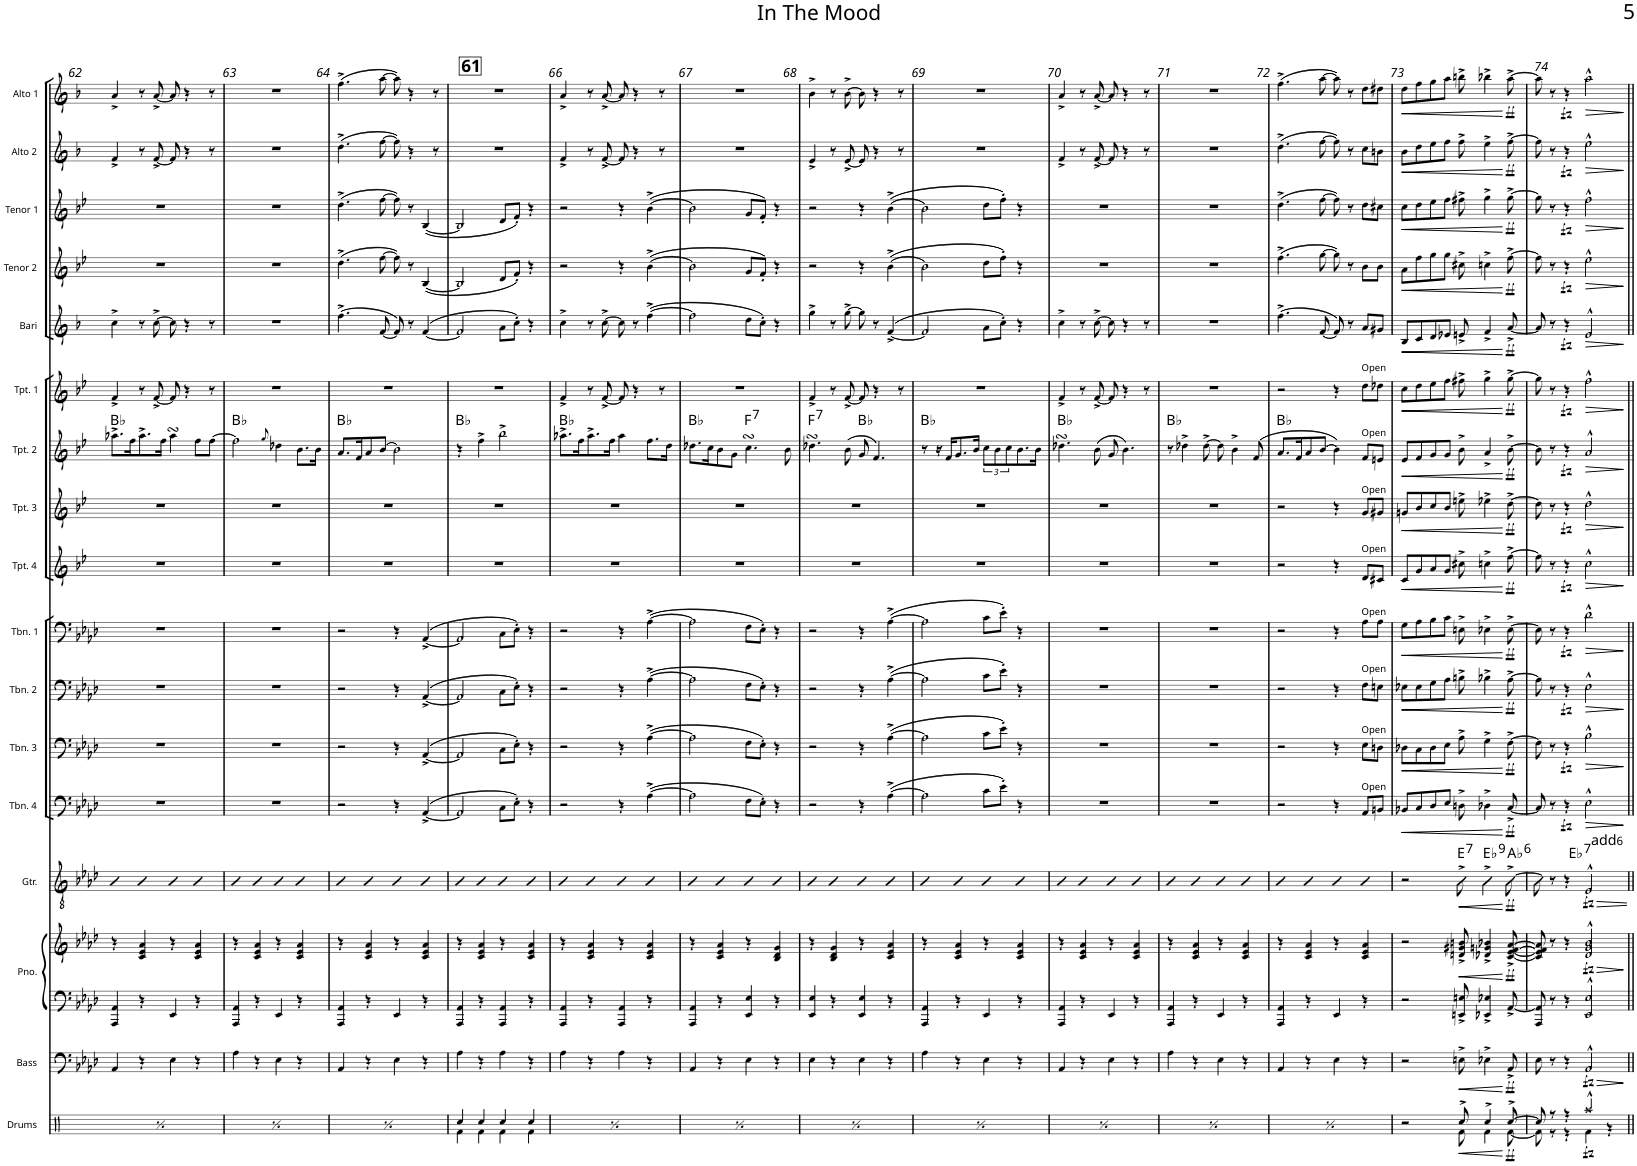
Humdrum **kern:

**kern	**dynam	**kern	**dynam	**kern	**kern	**dynam	**kern	**dynam	**harte	**kern	**dynam	**kern	**dynam	**kern	**dynam	**kern	**dynam	**kern	**dynam	**kern	**dynam	**kern	**dynam	**harte	**kern	**dynam	**kern	**dynam	**kern	**dynam	**kern	**dynam	**kern	**dynam	**kern	**dynam
*part17	*part17	*part16	*part16	*part15	*part15	*part15	*part14	*part14	*part14	*part13	*part13	*part12	*part12	*part11	*part11	*part10	*part10	*part9	*part9	*part8	*part8	*part7	*part7	*part7	*part6	*part6	*part5	*part5	*part4	*part4	*part3	*part3	*part2	*part2	*part1	*part1
*staff18	*staff18	*staff17	*staff17	*staff16	*staff15	*staff15/16	*staff14	*staff14	*	*staff13	*staff13	*staff12	*staff12	*staff11	*staff11	*staff10	*staff10	*staff9	*staff9	*staff8	*staff8	*staff7	*staff7	*	*staff6	*staff6	*staff5	*staff5	*staff4	*staff4	*staff3	*staff3	*staff2	*staff2	*staff1	*staff1
*I"Drums	*	*I"Bass	*	*I"Piano	*	*	*I"Guitar	*	*	*I"Trombone 4	*	*I"Trombone 3	*	*I"Trombone 2	*	*I"Trombone 1	*	*I"Trumpet 4	*	*I"Trumpet 3	*	*I"Trumpet 2	*	*	*I"Trumpet 1	*	*I"Bari Sax	*	*I"Tenor Sax 2	*	*I"Tenor Sax 1	*	*I"Alto Sax 2	*	*I"Alto Sax 1	*
*I'Drums	*	*I'Bass	*	*I'Pno.	*	*	*I'Gtr.	*	*	*I'Tbn. 4	*	*I'Tbn. 3	*	*I'Tbn. 2	*	*I'Tbn. 1	*	*I'Tpt. 4	*	*I'Tpt. 3	*	*I'Tpt. 2	*	*	*I'Tpt. 1	*	*I'Bari	*	*I'Tenor 2	*	*I'Tenor 1	*	*I'Alto 2	*	*I'Alto 1	*
!!LO:PB:g=z
*clefX	*	*clefF4	*	*clefF4	*clefG2	*	*clefGv2	*	*	*clefF4	*	*clefF4	*	*clefF4	*	*clefF4	*	*clefG2	*	*clefG2	*	*clefG2	*	*	*clefG2	*	*clefG2	*	*clefG2	*	*clefG2	*	*clefG2	*	*clefG2	*
*	*	*Trd7c12	*	*	*	*	*	*	*	*	*	*	*	*	*	*	*	*Trd1c2	*	*Trd1c2	*	*Trd1c2	*	*	*Trd1c2	*	*Trd12c21	*	*Trd8c14	*	*Trd8c14	*	*Trd5c9	*	*Trd5c9	*
*k[]	*	*k[b-e-a-d-]	*	*k[b-e-a-d-]	*k[b-e-a-d-]	*	*k[b-e-a-d-]	*	*	*k[b-e-a-d-]	*	*k[b-e-a-d-]	*	*k[b-e-a-d-]	*	*k[b-e-a-d-]	*	*k[b-e-]	*	*k[b-e-]	*	*k[b-e-]	*	*	*k[b-e-]	*	*k[b-]	*	*k[b-e-]	*	*k[b-e-]	*	*k[b-]	*	*k[b-]	*
*M2/2	*	*M2/2	*	*M2/2	*M2/2	*	*M2/2	*	*	*M2/2	*	*M2/2	*	*M2/2	*	*M2/2	*	*M2/2	*	*M2/2	*	*M2/2	*	*	*M2/2	*	*M2/2	*	*M2/2	*	*M2/2	*	*M2/2	*	*M2/2	*
*met(c|)	*	*met(c|)	*	*met(c|)	*met(c|)	*	*met(c|)	*	*	*met(c|)	*	*met(c|)	*	*met(c|)	*	*met(c|)	*	*met(c|)	*	*met(c|)	*	*met(c|)	*	*	*met(c|)	*	*met(c|)	*	*met(c|)	*	*met(c|)	*	*met(c|)	*	*met(c|)	*
=62	=62	=62	=62	=62	=62	=62	=62	=62	=62	=62	=62	=62	=62	=62	=62	=62	=62	=62	=62	=62	=62	=62	=62	=62	=62	=62	=62	=62	=62	=62	=62	=62	=62	=62	=62	=62
*^	*	*	*	*	*	*	*	*	*	*	*	*	*	*	*	*	*	*	*	*	*	*	*	*	*	*	*	*	*	*	*	*	*	*	*	*
!	!	!LO:DY:b	!	!	!	!	!	!	!	!	!	!	!	!	!	!	!	!	!	!	!	!	!	!	!	!	!	!	!	!	!	!	!	!	!	!	!
4Rcc/	4Rf\	mf	4AA-/	.	4AAA-/ 4AA-/	4r	.	4B-	.	.	1r	.	1r	.	1r	.	1r	.	1r	.	1r	.	8.aa-X^\L	.	Bb:maj	4f^/	.	4cc^\	.	1r	.	1r	.	4f^/	.	4a^/	.
.	.	.	.	.	.	.	.	.	.	.	.	.	.	.	.	.	.	.	.	.	.	.	16ff\K	.	.	.	.	.	.	.	.	.	.	.	.	.	.
4Rcc/	4Rf\	.	4r	.	4r	4c/ 4e-/ 4a-/	.	4B-	.	.	.	.	.	.	.	.	.	.	.	.	.	.	8.aa-^\	.	.	8r	.	8r	.	.	.	.	.	8r	.	8r	.
.	.	.	.	.	.	.	.	.	.	.	.	.	.	.	.	.	.	.	.	.	.	.	.	.	.	[8f^/	.	[8cc^\	.	.	.	.	.	[8f^/	.	[8a^/	.
.	.	.	.	.	.	.	.	.	.	.	.	.	.	.	.	.	.	.	.	.	.	.	16ff\Jk	.	.	.	.	.	.	.	.	.	.	.	.	.	.
4Rcc/	4Rf\	.	4E-\	.	4EE-/	4r	.	4B-	.	.	.	.	.	.	.	.	.	.	.	.	.	.	4aa-sSSs\	.	.	8f/]	.	8cc\]	.	.	.	.	.	8f/]	.	8a/]	.
.	.	.	.	.	.	.	.	.	.	.	.	.	.	.	.	.	.	.	.	.	.	.	.	.	.	4r	.	4r	.	.	.	.	.	4r	.	4r	.
4Rcc/	4Rf\	.	4r	.	4r	4c/ 4e-/ 4a-/	.	4B-	.	.	.	.	.	.	.	.	.	.	.	.	.	.	8ff\L	.	.	.	.	.	.	.	.	.	.	.	.	.	.
.	.	.	.	.	.	.	.	.	.	.	.	.	.	.	.	.	.	.	.	.	.	.	[8ff\J	.	.	8r	.	8r	.	.	.	.	.	8r	.	8r	.
=63	=63	=63	=63	=63	=63	=63	=63	=63	=63	=63	=63	=63	=63	=63	=63	=63	=63	=63	=63	=63	=63	=63	=63	=63	=63	=63	=63	=63	=63	=63	=63	=63	=63	=63	=63	=63	=63
!	!	!LO:DY:b	!	!	!	!	!	!	!	!	!	!	!	!	!	!	!	!	!	!	!	!	!	!	!	!	!	!	!	!	!	!	!	!	!	!	!
4Rcc/	4Rf\	mf	4A-\	.	4AAA-/ 4AA-/	4r	.	4B-	.	.	1r	.	1r	.	1r	.	1r	.	1r	.	1r	.	2ff\]	.	Bb:maj	1r	.	1r	.	1r	.	1r	.	1r	.	1r	.
4Rcc/	4Rf\	.	4r	.	4r	4c/ 4e-/ 4a-/	.	4B-	.	.	.	.	.	.	.	.	.	.	.	.	.	.	.	.	.	.	.	.	.	.	.	.	.	.	.	.	.
.	.	.	.	.	.	.	.	.	.	.	.	.	.	.	.	.	.	.	.	.	.	.	8qgg/	.	.	.	.	.	.	.	.	.	.	.	.	.	.
4Rcc/	4Rf\	.	4E-\	.	4EE-/	4r	.	4B-	.	.	.	.	.	.	.	.	.	.	.	.	.	.	4dd-X\	.	.	.	.	.	.	.	.	.	.	.	.	.	.
4Rcc/	4Rf\	.	4r	.	4r	4c/ 4e-/ 4a-/	.	4B-	.	.	.	.	.	.	.	.	.	.	.	.	.	.	8.b-\L	.	.	.	.	.	.	.	.	.	.	.	.	.	.
.	.	.	.	.	.	.	.	.	.	.	.	.	.	.	.	.	.	.	.	.	.	.	16b-\Jk	.	.	.	.	.	.	.	.	.	.	.	.	.	.
=64	=64	=64	=64	=64	=64	=64	=64	=64	=64	=64	=64	=64	=64	=64	=64	=64	=64	=64	=64	=64	=64	=64	=64	=64	=64	=64	=64	=64	=64	=64	=64	=64	=64	=64	=64	=64	=64
!	!	!LO:DY:b	!	!	!	!	!	!	!	!	!	!	!	!	!	!	!	!	!	!	!	!	!	!	!	!	!	!	!	!	!	!	!	!	!	!	!
4Rcc/	4Rf\	mf	4AA-/	.	4AAA-/ 4AA-/	4r	.	4B-	.	.	2r	.	2r	.	2r	.	2r	.	1r	.	1r	.	8.a/L	.	Bb:maj	1r	.	(4.ff^\	.	(4.dd^\	.	(4.dd^\	.	(4.dd^\	.	(4.ff^\	.
.	.	.	.	.	.	.	.	.	.	.	.	.	.	.	.	.	.	.	.	.	.	.	16f/K	.	.	.	.	.	.	.	.	.	.	.	.	.	.
4Rcc/	4Rf\	.	4r	.	4r	4c/ 4e-/ 4a-/	.	4B-	.	.	.	.	.	.	.	.	.	.	.	.	.	.	8a/	.	.	.	.	.	.	.	.	.	.	.	.	.	.
.	.	.	.	.	.	.	.	.	.	.	.	.	.	.	.	.	.	.	.	.	.	.	[8b-/J	.	.	.	.	[8f/	.	[8ff\	.	[8ff\	.	[8ff\	.	[8aa\	.
4Rcc/	4Rf\	.	4E-\	.	4EE-/	4r	.	4B-	.	.	4r	.	4r	.	4r	.	4r	.	.	.	.	.	2b-\]	.	.	.	.	8f/])	.	8ff\])	.	8ff\])	.	8ff\])	.	8aa\])	.
.	.	.	.	.	.	.	.	.	.	.	.	.	.	.	.	.	.	.	.	.	.	.	.	.	.	.	.	8r	.	8r	.	8r	.	4r	.	4r	.
4Rcc/	4Rf\	.	4r	.	4r	4c/ 4e-/ 4a-/	.	4B-	.	.	([4AA-^/	.	([4AA-^/	.	([4AA-^/	.	([4AA-^/	.	.	.	.	.	.	.	.	.	.	([4f/	.	([4B-/	.	([4B-/	.	.	.	.	.
.	.	.	.	.	.	.	.	.	.	.	.	.	.	.	.	.	.	.	.	.	.	.	.	.	.	.	.	.	.	.	.	.	.	8r	.	8r	.
!!LO:REH:place=s1:a:B:rj:fs=18:t=61
=65	=65	=65	=65	=65	=65	=65	=65	=65	=65	=65	=65	=65	=65	=65	=65	=65	=65	=65	=65	=65	=65	=65	=65	=65	=65	=65	=65	=65	=65	=65	=65	=65	=65	=65	=65	=65	=65
4Rcc/	4Rf\	.	4A-\	.	4AAA-/ 4AA-/	4r	.	4B-	.	.	2AA-/]	.	2AA-/]	.	2AA-/]	.	2AA-/]	.	1r	.	1r	.	4r	.	Bb:maj	1r	.	2f/]	.	2B-/]	.	2B-/]	.	1r	.	1r	.
4Rcc/	4Rf\	.	4r	.	4r	4c/ 4e-/ 4a-/	.	4B-	.	.	.	.	.	.	.	.	.	.	.	.	.	.	4ff^\	.	.	.	.	.	.	.	.	.	.	.	.	.	.
4Rcc/	4Rf\	.	4A-\	.	4AAA-/ 4AA-/	4r	.	4B-	.	.	8C\L	.	8C\L	.	8C\L	.	8C\L	.	.	.	.	.	2bb-^\	.	.	.	.	8a\L	.	8d/L	.	8d/L	.	.	.	.	.
.	.	.	.	.	.	.	.	.	.	.	8E-'\J)	.	8E-'\J)	.	8E-'\J)	.	8E-'\J)	.	.	.	.	.	.	.	.	.	.	8cc'\J)	.	8f'/J)	.	8f'/J)	.	.	.	.	.
4Rcc/	4Rf\	.	4r	.	4r	4c/ 4e-/ 4a-/	.	4B-	.	.	4r	.	4r	.	4r	.	4r	.	.	.	.	.	.	.	.	.	.	4r	.	4r	.	4r	.	.	.	.	.
=66	=66	=66	=66	=66	=66	=66	=66	=66	=66	=66	=66	=66	=66	=66	=66	=66	=66	=66	=66	=66	=66	=66	=66	=66	=66	=66	=66	=66	=66	=66	=66	=66	=66	=66	=66	=66	=66
4Rcc/	4Rf\	.	4A-\	.	4AAA-/ 4AA-/	4r	.	4B-	.	.	2r	.	2r	.	2r	.	2r	.	1r	.	1r	.	8.aa-X^\L	.	Bb:maj	4f^/	.	4cc^\	.	2r	.	2r	.	4f^/	.	4a^/	.
.	.	.	.	.	.	.	.	.	.	.	.	.	.	.	.	.	.	.	.	.	.	.	16ff\K	.	.	.	.	.	.	.	.	.	.	.	.	.	.
4Rcc/	4Rf\	.	4r	.	4r	4c/ 4e-/ 4a-/	.	4B-	.	.	.	.	.	.	.	.	.	.	.	.	.	.	8.aa-^\	.	.	8r	.	8r	.	.	.	.	.	8r	.	8r	.
.	.	.	.	.	.	.	.	.	.	.	.	.	.	.	.	.	.	.	.	.	.	.	.	.	.	[8f^/	.	[8cc^\	.	.	.	.	.	[8f^/	.	[8a^/	.
.	.	.	.	.	.	.	.	.	.	.	.	.	.	.	.	.	.	.	.	.	.	.	16ff\Jk	.	.	.	.	.	.	.	.	.	.	.	.	.	.
4Rcc/	4Rf\	.	4A-\	.	4AAA-/ 4AA-/	4r	.	4B-	.	.	4r	.	4r	.	4r	.	4r	.	.	.	.	.	4aa-\	.	.	8f/]	.	8cc\]	.	4r	.	4r	.	8f/]	.	8a/]	.
.	.	.	.	.	.	.	.	.	.	.	.	.	.	.	.	.	.	.	.	.	.	.	.	.	.	4r	.	8r	.	.	.	.	.	4r	.	4r	.
4Rcc/	4Rf\	.	4r	.	4r	4c/ 4e-/ 4a-/	.	4B-	.	.	([4A-^\	.	([4A-^\	.	([4A-^\	.	([4A-^\	.	.	.	.	.	8.ff\L	.	.	.	.	([4ff^\	.	([4b-^\	.	([4b-^\	.	.	.	.	.
.	.	.	.	.	.	.	.	.	.	.	.	.	.	.	.	.	.	.	.	.	.	.	.	.	.	8r	.	.	.	.	.	.	.	8r	.	8r	.
.	.	.	.	.	.	.	.	.	.	.	.	.	.	.	.	.	.	.	.	.	.	.	16dd\Jk	.	.	.	.	.	.	.	.	.	.	.	.	.	.
=67	=67	=67	=67	=67	=67	=67	=67	=67	=67	=67	=67	=67	=67	=67	=67	=67	=67	=67	=67	=67	=67	=67	=67	=67	=67	=67	=67	=67	=67	=67	=67	=67	=67	=67	=67	=67	=67
4Rcc/	4Rf\	.	4AA-/	.	4AAA-/ 4AA-/	4r	.	4B-	.	.	2A-\]	.	2A-\]	.	2A-\]	.	2A-\]	.	1r	.	1r	.	8.dd-X\L	.	Bb:maj	1r	.	2ff\]	.	2b-\]	.	2b-\]	.	1r	.	1r	.
.	.	.	.	.	.	.	.	.	.	.	.	.	.	.	.	.	.	.	.	.	.	.	16cc\K	.	.	.	.	.	.	.	.	.	.	.	.	.	.
4Rcc/	4Rf\	.	4r	.	4r	4c/ 4e-/ 4a-/	.	4B-	.	.	.	.	.	.	.	.	.	.	.	.	.	.	8b-\	.	.	.	.	.	.	.	.	.	.	.	.	.	.
.	.	.	.	.	.	.	.	.	.	.	.	.	.	.	.	.	.	.	.	.	.	.	8g\J	.	.	.	.	.	.	.	.	.	.	.	.	.	.
!	!	!	!	!	!	!	!	!	!	!	!	!	!	!	!	!	!	!	!	!	!	!	!	!	!LO:H:kt=7	!	!	!	!	!	!	!	!	!	!	!	!
4Rcc/	4Rf\	.	4E-\	.	4EE-/ 4E-/	4r	.	4B-	.	.	8F\L	.	8F\L	.	8F\L	.	8F\L	.	.	.	.	.	4.ccsSSS\	.	F:7	.	.	8dd\L	.	8g/L	.	8g/L	.	.	.	.	.
.	.	.	.	.	.	.	.	.	.	.	8E-'\J)	.	8E-'\J)	.	8E-'\J)	.	8E-'\J)	.	.	.	.	.	.	.	.	.	.	8cc'\J)	.	8f'/J)	.	8f'/J)	.	.	.	.	.
4Rcc/	4Rf\	.	4r	.	4r	4B-/ 4d-/ 4g/	.	4B-	.	.	4r	.	4r	.	4r	.	4r	.	.	.	.	.	.	.	.	.	.	4r	.	4r	.	4r	.	.	.	.	.
.	.	.	.	.	.	.	.	.	.	.	.	.	.	.	.	.	.	.	.	.	.	.	8b-\	.	.	.	.	.	.	.	.	.	.	.	.	.	.
=68	=68	=68	=68	=68	=68	=68	=68	=68	=68	=68	=68	=68	=68	=68	=68	=68	=68	=68	=68	=68	=68	=68	=68	=68	=68	=68	=68	=68	=68	=68	=68	=68	=68	=68	=68	=68	=68
!	!	!	!	!	!	!	!	!	!	!	!	!	!	!	!	!	!	!	!	!	!	!	!	!	!LO:H:kt=7	!	!	!	!	!	!	!	!	!	!	!	!
4Rcc/	4Rf\	.	4E-\	.	4EE-/ 4E-/	4r	.	4B-	.	.	2r	.	2r	.	2r	.	2r	.	1r	.	1r	.	4.dd-XsSSs\	.	F:7	4f^/	.	4gg^\	.	2r	.	2r	.	4e^/	.	4b-^\	.
4Rcc/	4Rf\	.	4r	.	4r	4B-/ 4d-/ 4g/	.	4B-	.	.	.	.	.	.	.	.	.	.	.	.	.	.	.	.	.	8r	.	8r	.	.	.	.	.	8r	.	8r	.
.	.	.	.	.	.	.	.	.	.	.	.	.	.	.	.	.	.	.	.	.	.	.	(8b-\	.	.	[8f^/	.	[8gg^\	.	.	.	.	.	[8e^/	.	[8b-^\	.
4Rcc/	4Rf\	.	4E-\	.	4EE-/ 4E-/	4r	.	4B-	.	.	4r	.	4r	.	4r	.	4r	.	.	.	.	.	8g/	.	Bb:maj	8f/]	.	8gg\]	.	4r	.	4r	.	8e/]	.	8b-\]	.
.	.	.	.	.	.	.	.	.	.	.	.	.	.	.	.	.	.	.	.	.	.	.	4.f/)	.	.	4r	.	8r	.	.	.	.	.	4r	.	4r	.
4Rcc/	4Rf\	.	4r	.	4r	4c/ 4e-/ 4a-/	.	4B-	.	.	([4A-^\	.	([4A-^\	.	([4A-^\	.	([4A-^\	.	.	.	.	.	.	.	.	.	.	([4f^/	.	([4b-^\	.	([4b-^\	.	.	.	.	.
.	.	.	.	.	.	.	.	.	.	.	.	.	.	.	.	.	.	.	.	.	.	.	.	.	.	8r	.	.	.	.	.	.	.	8r	.	8r	.
=69	=69	=69	=69	=69	=69	=69	=69	=69	=69	=69	=69	=69	=69	=69	=69	=69	=69	=69	=69	=69	=69	=69	=69	=69	=69	=69	=69	=69	=69	=69	=69	=69	=69	=69	=69	=69	=69
4Rcc/	4Rf\	.	4A-\	.	4AAA-/ 4AA-/	4r	.	4B-	.	.	2A-\]	.	2A-\]	.	2A-\]	.	2A-\]	.	1r	.	1r	.	8r	.	Bb:maj	1r	.	2f/]	.	2b-\]	.	2b-\]	.	1r	.	1r	.
.	.	.	.	.	.	.	.	.	.	.	.	.	.	.	.	.	.	.	.	.	.	.	16r	.	.	.	.	.	.	.	.	.	.	.	.	.	.
.	.	.	.	.	.	.	.	.	.	.	.	.	.	.	.	.	.	.	.	.	.	.	16f/KL	.	.	.	.	.	.	.	.	.	.	.	.	.	.
4Rcc/	4Rf\	.	4r	.	4r	4c/ 4e-/ 4a-/	.	4B-	.	.	.	.	.	.	.	.	.	.	.	.	.	.	8.g/	.	.	.	.	.	.	.	.	.	.	.	.	.	.
.	.	.	.	.	.	.	.	.	.	.	.	.	.	.	.	.	.	.	.	.	.	.	16b-/Jk	.	.	.	.	.	.	.	.	.	.	.	.	.	.
4Rcc/	4Rf\	.	4E-\	.	4EE-/	4r	.	4B-	.	.	8c\L	.	8c\L	.	8c\L	.	8c\L	.	.	.	.	.	12cc\L	.	.	.	.	8a\L	.	8dd\L	.	8dd\L	.	.	.	.	.
.	.	.	.	.	.	.	.	.	.	.	.	.	.	.	.	.	.	.	.	.	.	.	12b-\	.	.	.	.	.	.	.	.	.	.	.	.	.	.
.	.	.	.	.	.	.	.	.	.	.	8e-'\J)	.	8e-'\J)	.	8e-'\J)	.	8e-'\J)	.	.	.	.	.	.	.	.	.	.	8cc'\J)	.	8ff'\J)	.	8ff'\J)	.	.	.	.	.
.	.	.	.	.	.	.	.	.	.	.	.	.	.	.	.	.	.	.	.	.	.	.	12cc\	.	.	.	.	.	.	.	.	.	.	.	.	.	.
4Rcc/	4Rf\	.	4r	.	4r	4c/ 4e-/ 4a-/	.	4B-	.	.	4r	.	4r	.	4r	.	4r	.	.	.	.	.	8.b-\	.	.	.	.	4r	.	4r	.	4r	.	.	.	.	.
.	.	.	.	.	.	.	.	.	.	.	.	.	.	.	.	.	.	.	.	.	.	.	16b-\Jk	.	.	.	.	.	.	.	.	.	.	.	.	.	.
=70	=70	=70	=70	=70	=70	=70	=70	=70	=70	=70	=70	=70	=70	=70	=70	=70	=70	=70	=70	=70	=70	=70	=70	=70	=70	=70	=70	=70	=70	=70	=70	=70	=70	=70	=70	=70	=70
4Rcc/	4Rf\	.	4AA-/	.	4AAA-/ 4AA-/	4r	.	4B-	.	.	1r	.	1r	.	1r	.	1r	.	1r	.	1r	.	4.dd-XsSSs\	.	Bb:maj	4f^/	.	4cc^\	.	1r	.	1r	.	4f^/	.	4a^/	.
4Rcc/	4Rf\	.	4r	.	4r	4c/ 4e-/ 4a-/	.	4B-	.	.	.	.	.	.	.	.	.	.	.	.	.	.	.	.	.	8r	.	8r	.	.	.	.	.	8r	.	8r	.
.	.	.	.	.	.	.	.	.	.	.	.	.	.	.	.	.	.	.	.	.	.	.	(8b-\	.	.	[8f^/	.	[8cc^\	.	.	.	.	.	[8f^/	.	[8a^/	.
4Rcc/	4Rf\	.	4E-\	.	4EE-/	4r	.	4B-	.	.	.	.	.	.	.	.	.	.	.	.	.	.	8g/	.	.	8f/]	.	8cc\]	.	.	.	.	.	8f/]	.	8a/]	.
.	.	.	.	.	.	.	.	.	.	.	.	.	.	.	.	.	.	.	.	.	.	.	4.b-\)	.	.	4r	.	4r	.	.	.	.	.	4r	.	4r	.
4Rcc/	4Rf\	.	4r	.	4r	4c/ 4e-/ 4a-/	.	4B-	.	.	.	.	.	.	.	.	.	.	.	.	.	.	.	.	.	.	.	.	.	.	.	.	.	.	.	.	.
.	.	.	.	.	.	.	.	.	.	.	.	.	.	.	.	.	.	.	.	.	.	.	.	.	.	8r	.	8r	.	.	.	.	.	8r	.	8r	.
=71	=71	=71	=71	=71	=71	=71	=71	=71	=71	=71	=71	=71	=71	=71	=71	=71	=71	=71	=71	=71	=71	=71	=71	=71	=71	=71	=71	=71	=71	=71	=71	=71	=71	=71	=71	=71	=71
4Rcc/	4Rf\	.	4A-\	.	4AAA-/ 4AA-/	4r	.	4B-	.	.	1r	.	1r	.	1r	.	1r	.	1r	.	1r	.	8r	.	Bb:maj	1r	.	1r	.	1r	.	1r	.	1r	.	1r	.
.	.	.	.	.	.	.	.	.	.	.	.	.	.	.	.	.	.	.	.	.	.	.	4dd-X^\	.	.	.	.	.	.	.	.	.	.	.	.	.	.
4Rcc/	4Rf\	.	4r	.	4r	4c/ 4e-/ 4a-/	.	4B-	.	.	.	.	.	.	.	.	.	.	.	.	.	.	.	.	.	.	.	.	.	.	.	.	.	.	.	.	.
.	.	.	.	.	.	.	.	.	.	.	.	.	.	.	.	.	.	.	.	.	.	.	[8dd-^\	.	.	.	.	.	.	.	.	.	.	.	.	.	.
4Rcc/	4Rf\	.	4E-\	.	4EE-/	4r	.	4B-	.	.	.	.	.	.	.	.	.	.	.	.	.	.	8dd-\]	.	.	.	.	.	.	.	.	.	.	.	.	.	.
.	.	.	.	.	.	.	.	.	.	.	.	.	.	.	.	.	.	.	.	.	.	.	4b-^\	.	.	.	.	.	.	.	.	.	.	.	.	.	.
4Rcc/	4Rf\	.	4r	.	4r	4c/ 4e-/ 4a-/	.	4B-	.	.	.	.	.	.	.	.	.	.	.	.	.	.	.	.	.	.	.	.	.	.	.	.	.	.	.	.	.
.	.	.	.	.	.	.	.	.	.	.	.	.	.	.	.	.	.	.	.	.	.	.	(8f/	.	.	.	.	.	.	.	.	.	.	.	.	.	.
=72	=72	=72	=72	=72	=72	=72	=72	=72	=72	=72	=72	=72	=72	=72	=72	=72	=72	=72	=72	=72	=72	=72	=72	=72	=72	=72	=72	=72	=72	=72	=72	=72	=72	=72	=72	=72	=72
4Rcc/	4Rf\	.	4AA-/	.	4AAA-/ 4AA-/	4r	.	4B-	.	.	2r	.	2r	.	2r	.	2r	.	2r	.	2r	.	8.a/L	.	Bb:maj	2r	.	(4.ff^\	.	(4.ff^\	.	(4.dd^\	.	(4.dd^\	.	(4.ff^\	.
.	.	.	.	.	.	.	.	.	.	.	.	.	.	.	.	.	.	.	.	.	.	.	16f/K	.	.	.	.	.	.	.	.	.	.	.	.	.	.
4Rcc/	4Rf\	.	4r	.	4r	4c/ 4e-/ 4a-/	.	4B-	.	.	.	.	.	.	.	.	.	.	.	.	.	.	8a/	.	.	.	.	.	.	.	.	.	.	.	.	.	.
.	.	.	.	.	.	.	.	.	.	.	.	.	.	.	.	.	.	.	.	.	.	.	[8b-/J	.	.	.	.	[8f/	.	[8gg\	.	[8ff\	.	[8ff\	.	[8aa\	.
4Rcc/	4Rf\	.	4E-\	.	4EE-/	4r	.	4B-	.	.	4r	.	4r	.	4r	.	4r	.	4r	.	4r	.	4b-\])	.	.	4r	.	8f/])	.	8gg\])	.	8ff\])	.	8ff\])	.	8aa\])	.
.	.	.	.	.	.	.	.	.	.	.	.	.	.	.	.	.	.	.	.	.	.	.	.	.	.	.	.	8r	.	8r	.	8r	.	8r	.	8r	.
!	!	!	!	!	!	!	!	!	!	!	!	!	!	!	!	!	!	!	!	!	!	!	!	!	!	!LO:TX:a:t=Open	!	!	!	!	!	!	!	!	!	!	!
!	!	!	!	!	!	!	!	!	!	!	!	!	!	!	!	!	!	!	!	!	!	!	!LO:TX:a:t=Open	!	!	!	!	!	!	!	!	!	!	!	!	!	!
!	!	!	!	!	!	!	!	!	!	!	!	!	!	!	!	!	!	!	!	!	!LO:TX:a:t=Open	!	!	!	!	!	!	!	!	!	!	!	!	!	!	!	!
!	!	!	!	!	!	!	!	!	!	!	!	!	!	!	!	!	!	!	!LO:TX:a:t=Open	!	!	!	!	!	!	!	!	!	!	!	!	!	!	!	!	!	!
!	!	!	!	!	!	!	!	!	!	!	!	!	!	!	!	!	!LO:TX:a:t=Open	!	!	!	!	!	!	!	!	!	!	!	!	!	!	!	!	!	!	!	!
!	!	!	!	!	!	!	!	!	!	!	!	!	!	!	!LO:TX:a:t=Open	!	!	!	!	!	!	!	!	!	!	!	!	!	!	!	!	!	!	!	!	!	!
!	!	!	!	!	!	!	!	!	!	!	!	!	!LO:TX:a:t=Open	!	!	!	!	!	!	!	!	!	!	!	!	!	!	!	!	!	!	!	!	!	!	!	!
!	!	!	!	!	!	!	!	!	!	!	!LO:TX:a:t=Open	!	!	!	!	!	!	!	!	!	!	!	!	!	!	!	!	!	!	!	!	!	!	!	!	!	!
4Rcc/	4Rf\	.	4r	.	4r	4c/ 4e-/ 4a-/	.	4B-	.	.	8AA-/L	.	8E-\L	.	8F\L	.	8A-\L	.	8d/L	.	8g/L	.	8f/L	.	.	8dd\L	.	8a/L	.	8b-\L	.	8dd\L	.	8cc\L	.	8dd\L	.
.	.	.	.	.	.	.	.	.	.	.	8BBn/J	.	8Dn\J	.	8En\J	.	8A-\J	.	8c#X/J	.	8g#X/J	.	8en/J	.	.	8dd-X\J	.	8g#X/J	.	8b-\J	.	8cc#X\J	.	8bn\J	.	8dd#X\J	.
=73	=73	=73	=73	=73	=73	=73	=73	=73	=73	=73	=73	=73	=73	=73	=73	=73	=73	=73	=73	=73	=73	=73	=73	=73	=73	=73	=73	=73	=73	=73	=73	=73	=73	=73	=73	=73	=73
!	!	!	!	!	!	!	!	!	!	!	!	!LO:HP:b	!	!LO:HP:b	!	!LO:HP:b	!	!LO:HP:b	!	!LO:HP:b	!	!LO:HP:b	!	!LO:HP:b	!	!	!LO:HP:b	!	!LO:HP:b	!	!LO:HP:b	!	!LO:HP:b	!	!LO:HP:b	!	!LO:HP:b
2r	2ryy	.	2r	.	2r	2r	.	2r	.	.	8BB-X/L	<	8D-X\L	<	8E-X\L	<	8G\L	<	8c/L	<	8gn/L	<	8e-/L	<	.	8cc\L	<	8B-/L	<	8a\L	<	8cc\L	<	8b-\L	<	8dd\L	<
.	.	.	.	.	.	.	.	.	.	.	8C/	.	8C\	.	8E-\	.	8A-\	.	8g/	.	8b-/	.	8f/	.	.	8dd\	.	8c/	.	8ff\	.	8dd\	.	8dd\	.	8ff\	.
.	.	.	.	.	.	.	.	.	.	.	8D-/	.	8D-\	.	8G\	.	8B-\	.	8a/	.	8cc/	.	8g/	.	.	8ee-\	.	8d/	.	8gg\	.	8ee-\	.	8ee\	.	8gg\	.
.	.	.	.	.	.	.	.	.	.	.	8E-/J	.	8E-\J	.	8A-\J	.	8c\J	.	8g/J	.	8b-/J	.	8g/J	.	.	8ff\J	.	8e-X/J	.	8gg\J	.	8ff\J	.	8ff\J	.	8aa\J	.
!	!	!LO:HP:b	!	!LO:HP:b	!	!	!LO:HP:b	!	!LO:HP:b	!LO:H:kt=7	!	!	!	!	!	!	!	!	!	!	!	!	!	!	!	!	!	!	!	!	!	!	!	!	!	!	!
8Rcc^/	8Rf\	<	8En^\	<	8EEn/^ 8En/^	8dn/^ 8g#X/^ 8bn/^	<	8B-^\	<	E:7	8Dn^\	.	8A-^\	.	8Bn^\	.	8En^\	.	8cc#X^\	.	8een^\	.	8b-^\	.	.	8ff#X^\	.	8en^/	.	8cc#X^\	.	8ff#X^\	.	8ff^\	.	8bbn^\	.
!	!	!	!	!	!	!	!	!	!	!LO:H:kt=9	!	!	!	!	!	!	!	!	!	!	!	!	!	!	!	!	!	!	!	!	!	!	!	!	!	!	!
4Rcc^/	4Rf\	.	4E-X^\	.	4EE-X/^ 4E-X/^	4d-X/^ 4gn/^ 4b-X/^	.	4B-^\	.	Eb:9	4D-X^\	.	4G^\	.	4B-X^\	.	4E-X^\	.	4ccn^\	.	4ee-X^\	.	4a^/	.	.	4gg^\	.	4f^/	.	4ccn^\	.	4gg^\	.	4ee^\	.	4bb-X^\	.
!	!	!LO:DY:n=1:b	!	!LO:DY:n=1:b	!	!	!LO:DY:n=1:b	!	!LO:DY:n=1:b	!LO:H:kt=6	!	!LO:DY:n=1:b	!	!LO:DY:n=1:b	!	!LO:DY:n=1:b	!	!LO:DY:n=1:b	!	!LO:DY:n=1:b	!	!LO:DY:n=1:b	!	!LO:DY:n=1:b	!	!	!LO:DY:n=1:b	!	!LO:DY:n=1:b	!	!LO:DY:n=1:b	!	!LO:DY:n=1:b	!	!LO:DY:n=1:b	!	!LO:DY:n=1:b
[8Rcc^/	[8Rf\	[ ff	8AA-^/	[ ff	[8AA-^/	[8c/^ [8e-/^ [8f/^ [8a-/^	[ ff	[8B-^\	[ ff	Ab:maj6	[8C^/	[ ff	[8F^\	[ ff	[8A-^\	[ ff	[8E-^\	[ ff	[8ff^\	[ ff	[8dd^\	[ ff	[8b-^\	[ ff	.	[8gg^\	[ ff	[8a^/	[ ff	[8ff^\	[ ff	[8gg^\	[ ff	[8ff^\	[ ff	[8aa^\	[ ff
=74	=74	=74	=74	=74	=74	=74	=74	=74	=74	=74	=74	=74	=74	=74	=74	=74	=74	=74	=74	=74	=74	=74	=74	=74	=74	=74	=74	=74	=74	=74	=74	=74	=74	=74	=74	=74	=74
8Rcc/]	8Rf\]	.	8E-\	.	8AAA-/ 8AA-/]	8c/] 8e-/] 8f/] 8a-/]	.	8B-\]	.	.	8C/]	.	8F\]	.	8A-\]	.	8E-\]	.	8ff\]	.	8dd\]	.	8b-\]	.	.	8gg\]	.	8a/]	.	8ff\]	.	8gg\]	.	8ff\]	.	8aa\]	.
8r	8r	.	8r	.	8r	8r	.	8r	.	.	8r	.	8r	.	8r	.	8r	.	8r	.	8r	.	8r	.	.	8r	.	8r	.	8r	.	8r	.	8r	.	8r	.
!	!	!	!	!	!	!	!	!	!	!	!	!LO:DY:b	!	!LO:DY:b	!	!LO:DY:b	!	!LO:DY:b	!	!LO:DY:b	!	!LO:DY:b	!	!LO:DY:b	!	!	!LO:DY:b	!	!LO:DY:b	!	!LO:DY:b	!	!LO:DY:b	!	!LO:DY:b	!	!LO:DY:b
4r	4r	.	4r	.	4r	4r	.	4r	.	.	4r	fz	4r	fz	4r	fz	4r	fz	4r	fz	4r	fz	4r	fz	.	4r	fz	4r	fz	4r	fz	4r	fz	4r	fz	4r	fz
!	!	!LO:DY:b	!	!LO:HP:b	!	!	!LO:HP:b	!	!	!	!	!LO:HP:b	!	!LO:HP:b	!	!LO:HP:b	!	!LO:HP:b	!	!LO:HP:b	!	!LO:HP:b	!	!LO:HP:b	!	!	!LO:HP:b	!	!LO:HP:b	!	!LO:HP:b	!	!LO:HP:b	!	!LO:HP:b	!	!LO:HP:b
!	!	!	!	!LO:DY:n=1:b	!	!	!LO:DY:n=1:b	!	!LO:DY:b	!LO:H:kt=7	!	!	!	!	!	!	!	!	!	!	!	!	!	!	!	!	!	!	!	!	!	!	!	!	!	!	!
2Raa^^/	4Rf\	fz	2AA-^^/	> fz	2EE-/^^ 2E-/^^	2d-/^^ 2g/^^ 2b-/^^	> fz	2E-^^/	fz	Eb:7(6)	2E-^^\	>	2B-^^\	>	2E-^^\	>	2d-^^\	>	2cc^^\	>	2dd^^\	>	2a^^/	>	.	2ff^^\	>	2e^^/	>	2ee-^^\	>	2ff^^\	>	2ee^^\	>	2aa^^\	>
.	4r	.	.	.	.	.	.	.	.	.	.	.	.	.	.	.	.	.	.	.	.	.	.	.	.	.	.	.	.	.	.	.	.	.	.	.	.
*v	*v	*	*	*	*	*	*	*	*	*	*	*	*	*	*	*	*	*	*	*	*	*	*	*	*	*	*	*	*	*	*	*	*	*	*	*	*
.	.	.	]	.	.	]	.	.	.	.	]	.	]	.	]	.	]	.	]	.	]	.	]	.	.	]	.	]	.	]	.	]	.	]	.	]
=||	=||	=||	=||	=||	=||	=||	=||	=||	=||	=||	=||	=||	=||	=||	=||	=||	=||	=||	=||	=||	=||	=||	=||	=||	=||	=||	=||	=||	=||	=||	=||	=||	=||	=||	=||	=||
*-	*-	*-	*-	*-	*-	*-	*-	*-	*-	*-	*-	*-	*-	*-	*-	*-	*-	*-	*-	*-	*-	*-	*-	*-	*-	*-	*-	*-	*-	*-	*-	*-	*-	*-	*-	*-
